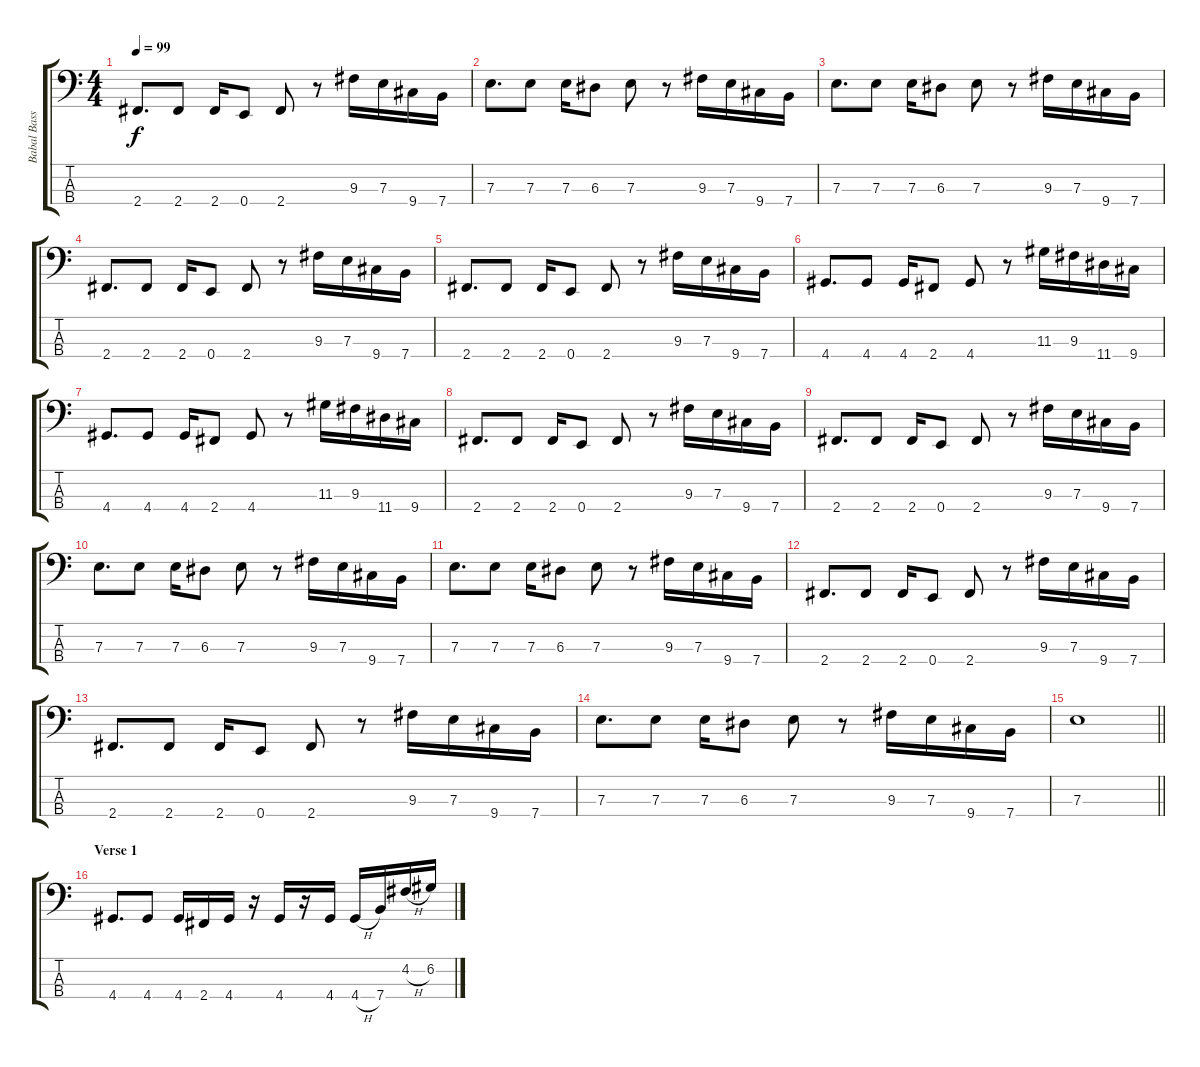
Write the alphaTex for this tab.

\track ("Babal Bass" "Babal Bass") {instrument electricbassfinger}
\staff {score tabs}
\tuning (G2 D2 A1 E1) {hide}
\ts (4 4)
\tempo 99
\clef f4
\ks c
2.4.8{d dy f} 2.4.8 2.4.16 0.4.8 2.4.8 r.8 9.3.16 7.3.16 9.4.16 7.4.16 |
7.3.8{d} 7.3.8 7.3.16 6.3.8 7.3.8 r.8 9.3.16 7.3.16 9.4.16 7.4.16 |
7.3.8{d} 7.3.8 7.3.16 6.3.8 7.3.8 r.8 9.3.16 7.3.16 9.4.16 7.4.16 |
2.4.8{d} 2.4.8 2.4.16 0.4.8 2.4.8 r.8 9.3.16 7.3.16 9.4.16 7.4.16 |
2.4.8{d} 2.4.8 2.4.16 0.4.8 2.4.8 r.8 9.3.16 7.3.16 9.4.16 7.4.16 |
4.4.8{d} 4.4.8 4.4.16 2.4.8 4.4.8 r.8 11.3.16 9.3.16 11.4.16 9.4.16 |
4.4.8{d} 4.4.8 4.4.16 2.4.8 4.4.8 r.8 11.3.16 9.3.16 11.4.16 9.4.16 |
2.4.8{d} 2.4.8 2.4.16 0.4.8 2.4.8 r.8 9.3.16 7.3.16 9.4.16 7.4.16 |
2.4.8{d} 2.4.8 2.4.16 0.4.8 2.4.8 r.8 9.3.16 7.3.16 9.4.16 7.4.16 |
7.3.8{d} 7.3.8 7.3.16 6.3.8 7.3.8 r.8 9.3.16 7.3.16 9.4.16 7.4.16 |
7.3.8{d} 7.3.8 7.3.16 6.3.8 7.3.8 r.8 9.3.16 7.3.16 9.4.16 7.4.16 |
2.4.8{d} 2.4.8 2.4.16 0.4.8 2.4.8 r.8 9.3.16 7.3.16 9.4.16 7.4.16 |
2.4.8{d} 2.4.8 2.4.16 0.4.8 2.4.8 r.8 9.3.16 7.3.16 9.4.16 7.4.16 |
7.3.8{d} 7.3.8 7.3.16 6.3.8 7.3.8 r.8 9.3.16 7.3.16 9.4.16 7.4.16 |
\barLineRight lightlight
7.3.1 |
\section ("" "Verse 1")
4.4.8{d} 4.4.8 4.4.16 2.4.16 4.4.16 r.16 4.4.16 r.16 4.4.16 4.4{h}.16 7.4.16 4.2{h}.16 6.2.16
